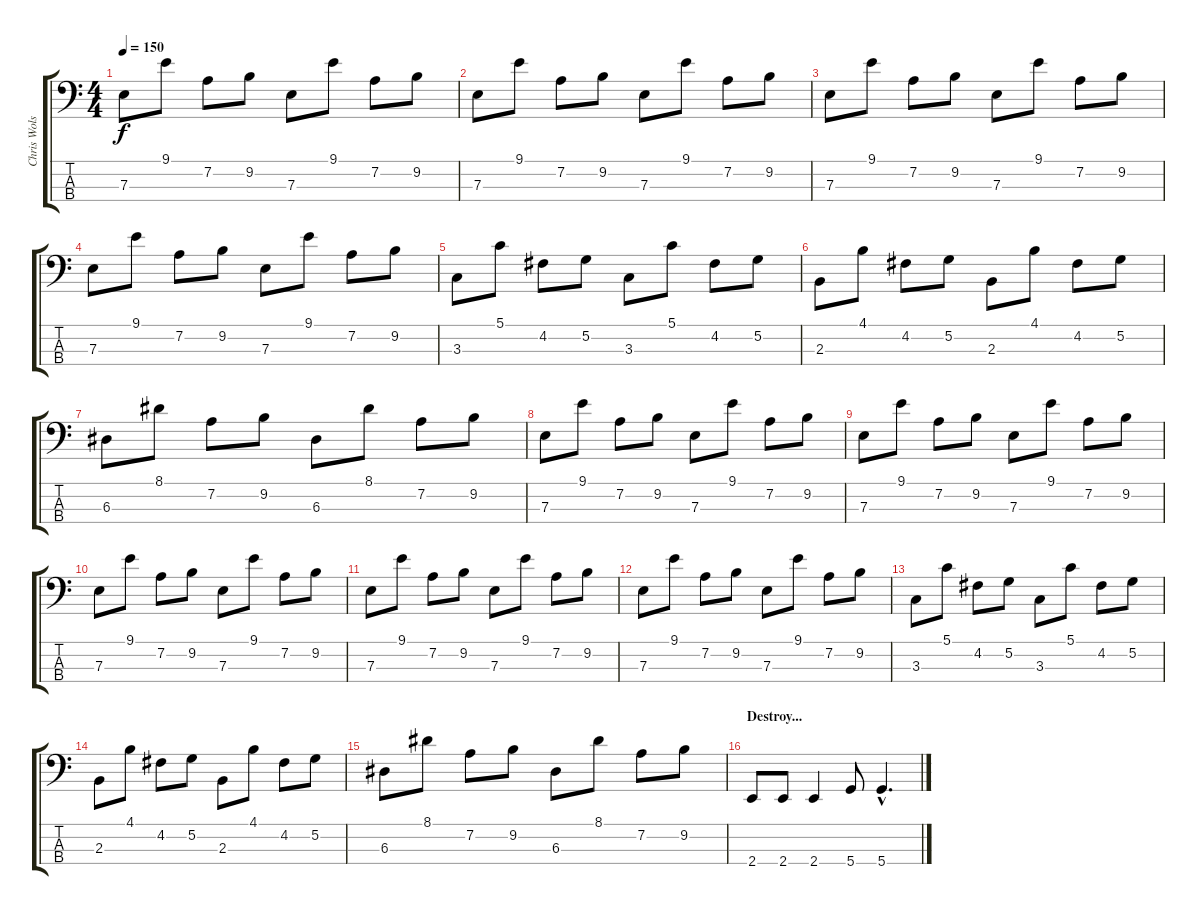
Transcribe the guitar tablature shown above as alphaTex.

\track ("Chris Wolstenholme" "Chris Wols") {instrument fretlessbass}
\staff {score tabs}
\tuning (G2 D2 A1 D1) {hide}
\ts (4 4)
\tempo 150
\clef f4
\ks c
7.3.8{dy f} 9.1.8 7.2.8 9.2.8 7.3.8 9.1.8 7.2.8 9.2.8 |
7.3.8 9.1.8 7.2.8 9.2.8 7.3.8 9.1.8 7.2.8 9.2.8 |
7.3.8 9.1.8 7.2.8 9.2.8 7.3.8 9.1.8 7.2.8 9.2.8 |
7.3.8 9.1.8 7.2.8 9.2.8 7.3.8 9.1.8 7.2.8 9.2.8 |
3.3.8 5.1.8 4.2.8 5.2.8 3.3.8 5.1.8 4.2.8 5.2.8 |
2.3.8 4.1.8 4.2.8 5.2.8 2.3.8 4.1.8 4.2.8 5.2.8 |
6.3.8 8.1.8 7.2.8 9.2.8 6.3.8 8.1.8 7.2.8 9.2.8 |
7.3.8 9.1.8 7.2.8 9.2.8 7.3.8 9.1.8 7.2.8 9.2.8 |
7.3.8 9.1.8 7.2.8 9.2.8 7.3.8 9.1.8 7.2.8 9.2.8 |
7.3.8 9.1.8 7.2.8 9.2.8 7.3.8 9.1.8 7.2.8 9.2.8 |
7.3.8 9.1.8 7.2.8 9.2.8 7.3.8 9.1.8 7.2.8 9.2.8 |
7.3.8 9.1.8 7.2.8 9.2.8 7.3.8 9.1.8 7.2.8 9.2.8 |
3.3.8 5.1.8 4.2.8 5.2.8 3.3.8 5.1.8 4.2.8 5.2.8 |
2.3.8 4.1.8 4.2.8 5.2.8 2.3.8 4.1.8 4.2.8 5.2.8 |
6.3.8 8.1.8 7.2.8 9.2.8 6.3.8 8.1.8 7.2.8 9.2.8 |
\section ("" "Destroy...")
2.4.8 2.4.8 2.4.4 5.4.8 5.4{hac}.4{d}
